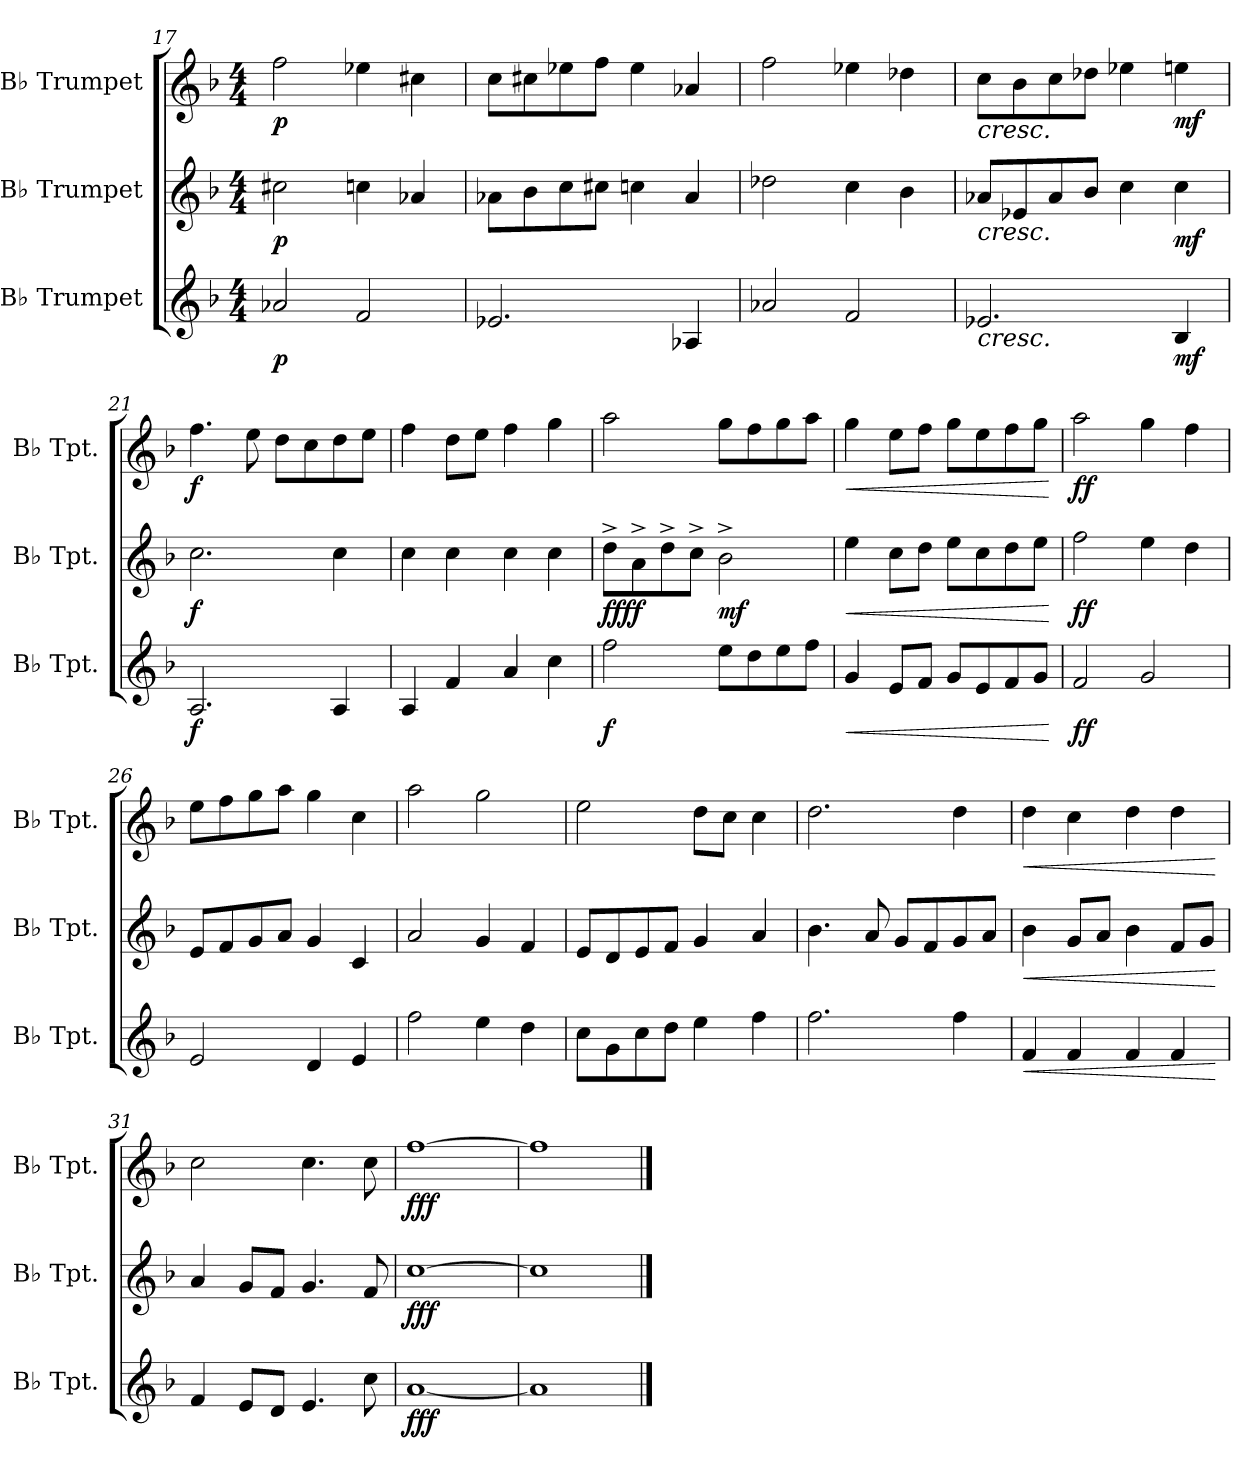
**kern	**dynam	**kern	**dynam	**kern	**dynam
*part3	*part3	*part2	*part2	*part1	*part1
*staff3	*staff3	*staff2	*staff2	*staff1	*staff1
*I"B♭ Trumpet	*	*I"B♭ Trumpet	*	*I"B♭ Trumpet	*
*I'B♭ Tpt.	*	*I'B♭ Tpt.	*	*I'B♭ Tpt.	*
*clefG2	*	*clefG2	*	*clefG2	*
*ITrd1c2	*	*ITrd1c2	*	*ITrd1c2	*
*k[b-e-a-]	*	*k[b-e-a-]	*	*k[b-e-a-]	*
*M4/4	*	*M4/4	*	*M4/4	*
=17	=17	=17	=17	=17	=17
!	!LO:DY:b	!	!LO:DY:b	!	!LO:DY:b
2g-X/	p	2bn\	p	2ee-\	p
2e-/	.	4b-X\	.	4dd-X\	.
.	.	4g-X/	.	4bn\	.
=18	=18	=18	=18	=18	=18
2.d-X/	.	8g-X\L	.	8b-\L	.
.	.	8a-\	.	8bn\	.
.	.	8b-\	.	8dd-X\	.
.	.	8bn\J	.	8ee-\J	.
.	.	4b-X\	.	4dd-\	.
4G-X/	.	4g-/	.	4g-X/	.
=19	=19	=19	=19	=19	=19
2g-X/	.	2cc-X\	.	2ee-\	.
2e-/	.	4b-\	.	4dd-X\	.
.	.	4a-\	.	4cc-X\	.
!!LO:PB:g=z
=20	=20	=20	=20	=20	=20
!	!LO:HP:b	!	!LO:HP:b	!	!LO:HP:b
2.d-X/	<	8g-X/L	<	8b-\L	<
.	.	8d-X/	.	8a-\	.
.	.	8g-/	.	8b-\	.
.	.	8a-/J	.	8cc-X\J	.
.	.	4b-\	.	4dd-X\	.
!	!LO:DY:b	!	!LO:DY:b	!	!LO:DY:b
4A-/	mf	4b-\	mf	4ddn\	mf
.	[	.	[	.	[
=21	=21	=21	=21	=21	=21
!	!LO:DY:b	!	!LO:DY:b	!	!LO:DY:b
2.G/	f	2.b-\	f	4.ee-\	f
.	.	.	.	8dd\	.
.	.	.	.	8cc\L	.
.	.	.	.	8b-\	.
4G/	.	4b-\	.	8cc\	.
.	.	.	.	8dd\J	.
=22	=22	=22	=22	=22	=22
4G/	.	4b-\	.	4ee-\	.
4e-/	.	4b-\	.	8cc\L	.
.	.	.	.	8dd\J	.
4g/	.	4b-\	.	4ee-\	.
4b-\	.	4b-\	.	4ff\	.
=23	=23	=23	=23	=23	=23
!	!LO:DY:b	!	!LO:DY:b	!	!
!	!	!	!LO:DY:n=1:b	!	!
2ee-\	f	8cc^\L	ff ff	2gg\	.
.	.	8g^\	.	.	.
.	.	8cc^\	.	.	.
.	.	8b-^\J	.	.	.
!	!	!	!LO:DY:n=2:b	!	!
8dd\L	.	2a-^\	mf	8ff\L	.
8cc\	.	.	.	8ee-\	.
8dd\	.	.	.	8ff\	.
8ee-\J	.	.	.	8gg\J	.
=24	=24	=24	=24	=24	=24
!	!LO:HP:b	!	!LO:HP:b	!	!LO:HP:b
4f/	<	4dd\	<	4ff\	<
8d/L	.	8b-\L	.	8dd\L	.
8e-/J	.	8cc\J	.	8ee-\J	.
8f/L	.	8dd\L	.	8ff\L	.
8d/	.	8b-\	.	8dd\	.
8e-/	.	8cc\	.	8ee-\	.
8f/J	.	8dd\J	.	8ff\J	.
.	[	.	[	.	[
=25	=25	=25	=25	=25	=25
!	!LO:DY:b	!	!LO:DY:b	!	!LO:DY:b
2e-/	ff	2ee-\	ff	2gg\	ff
2f/	.	4dd\	.	4ff\	.
.	.	4cc\	.	4ee-\	.
!!LO:LB:g=z
=26	=26	=26	=26	=26	=26
2d/	.	8d/L	.	8dd\L	.
.	.	8e-/	.	8ee-\	.
.	.	8f/	.	8ff\	.
.	.	8g/J	.	8gg\J	.
4c/	.	4f/	.	4ff\	.
4d/	.	4B-/	.	4b-\	.
=27	=27	=27	=27	=27	=27
2ee-\	.	2g/	.	2gg\	.
4dd\	.	4f/	.	2ff\	.
4cc\	.	4e-/	.	.	.
=28	=28	=28	=28	=28	=28
8b-\L	.	8d/L	.	2dd\	.
8f\	.	8c/	.	.	.
8b-\	.	8d/	.	.	.
8cc\J	.	8e-/J	.	.	.
4dd\	.	4f/	.	8cc\L	.
.	.	.	.	8b-\J	.
4ee-\	.	4g/	.	4b-\	.
=29	=29	=29	=29	=29	=29
2.ee-\	.	4.a-\	.	2.cc\	.
.	.	8g/	.	.	.
.	.	8f/L	.	.	.
.	.	8e-/	.	.	.
4ee-\	.	8f/	.	4cc\	.
.	.	8g/J	.	.	.
=30	=30	=30	=30	=30	=30
!	!LO:HP:b	!	!LO:HP:b	!	!LO:HP:b
4e-/	<	4a-\	<	4cc\	<
4e-/	.	8f/L	.	4b-\	.
.	.	8g/J	.	.	.
4e-/	.	4a-\	.	4cc\	.
4e-/	.	8e-/L	.	4cc\	.
.	.	8f/J	.	.	.
.	[	.	[	.	[
=31	=31	=31	=31	=31	=31
4e-/	.	4g/	.	2b-\	.
8d/L	.	8f/L	.	.	.
8c/J	.	8e-/J	.	.	.
4.d/	.	4.f/	.	4.b-\	.
8b-\	.	8e-/	.	8b-\	.
=32	=32	=32	=32	=32	=32
!	!LO:DY:b	!	!LO:DY:b	!	!LO:DY:b
[1g	fff	[1b-	fff	[1ee-	fff
!!LO:LB:g=z
=33	=33	=33	=33	=33	=33
1g]	.	1b-]	.	1ee-]	.
==	==	==	==	==	==
*-	*-	*-	*-	*-	*-
